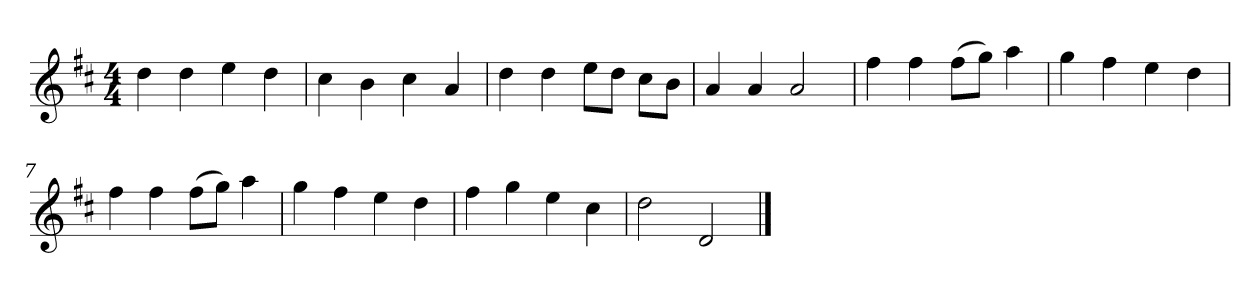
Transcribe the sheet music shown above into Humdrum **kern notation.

**kern
*part1
*staff1
*k[f#c#]
*M4/4
*MM120
=1
4dd
4dd
4ee
4dd
=2
4cc#
4b
4cc#
4a
=3
4dd
4dd
8eeL
8ddJ
8cc#L
8bJ
=4
4a
4a
2a
=5
4ff#
4ff#
(8ff#L
8ggJ)
4aa
=6
4gg
4ff#
4ee
4dd
=7
4ff#
4ff#
(8ff#L
8ggJ)
4aa
=8
4gg
4ff#
4ee
4dd
=9
4ff#
4gg
4ee
4cc#
=10
2dd
2d
==
*-
